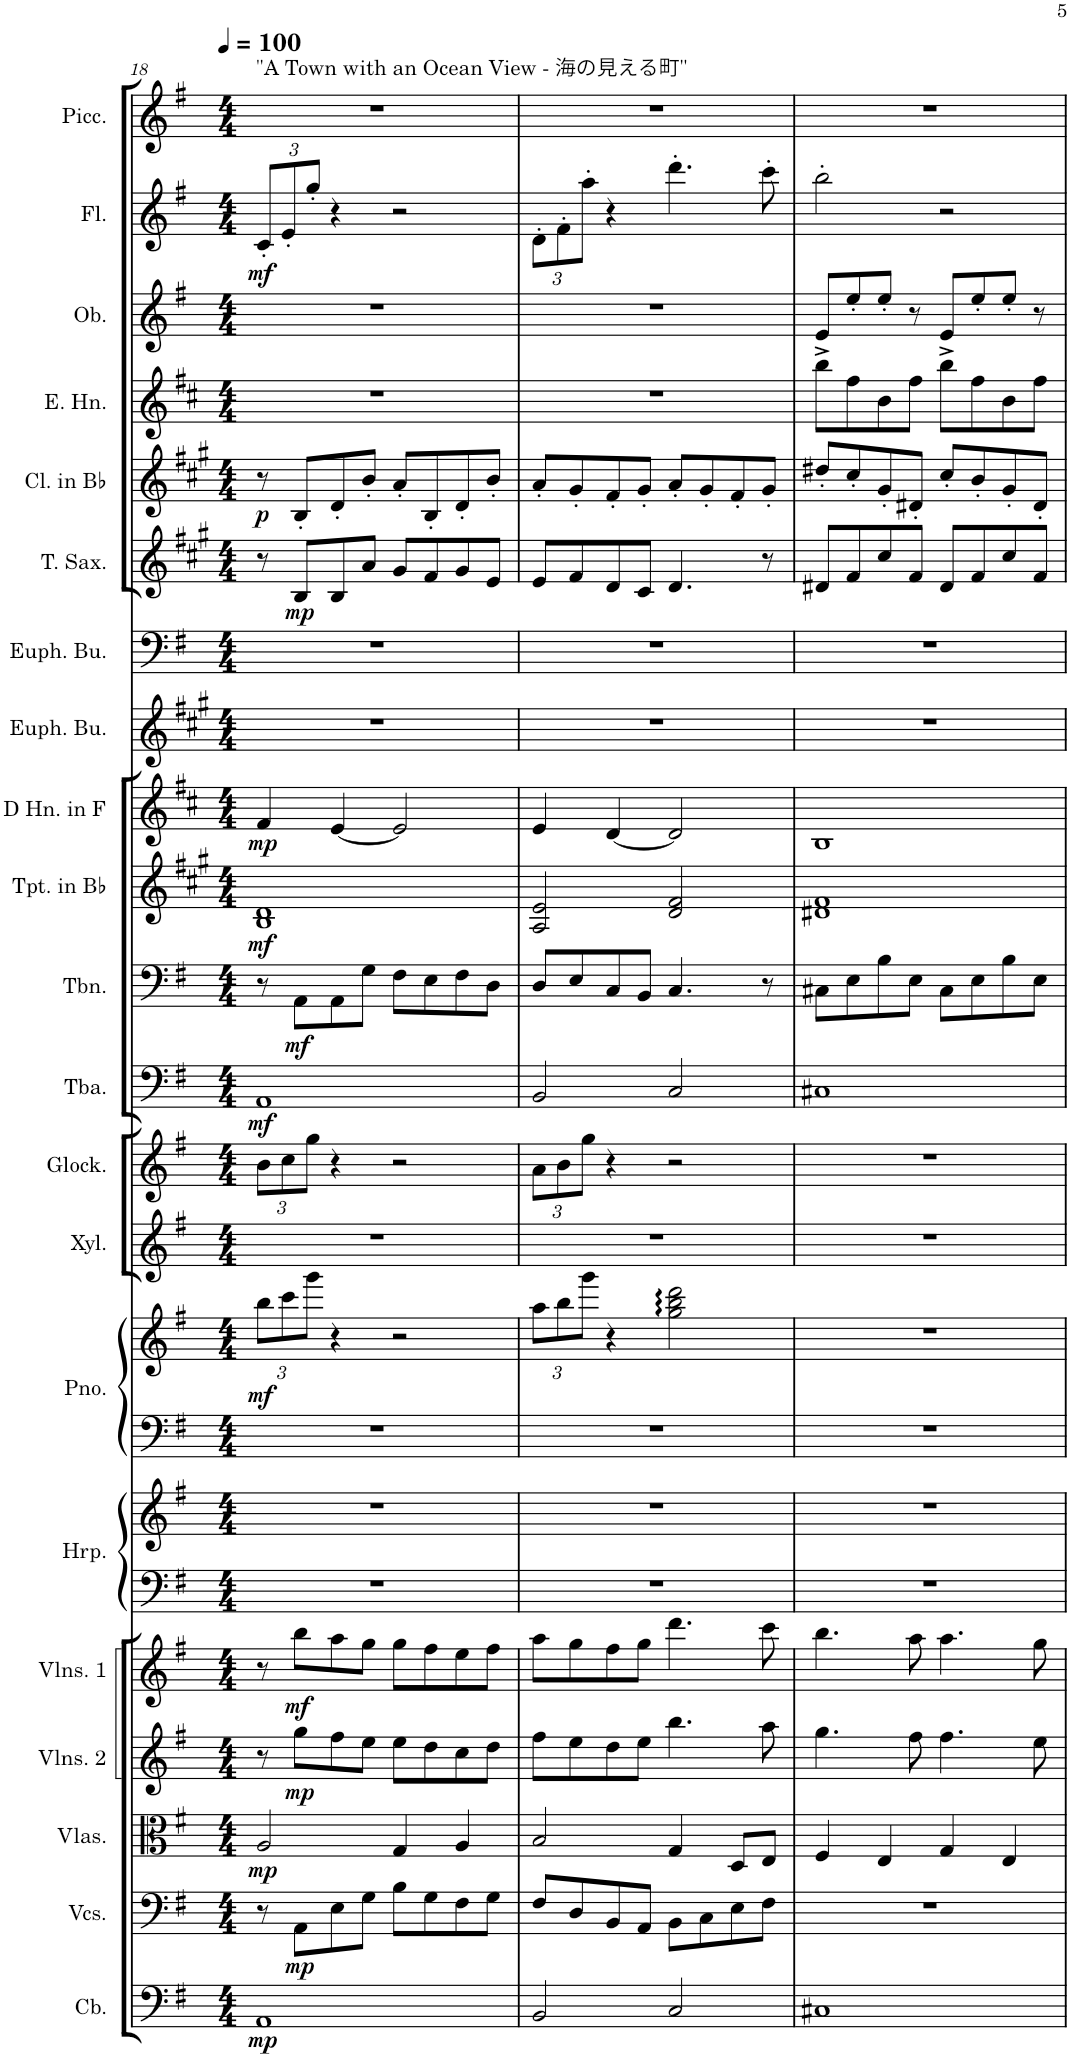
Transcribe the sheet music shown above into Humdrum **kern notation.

**kern	**dynam	**kern	**dynam	**kern	**dynam	**kern	**dynam	**kern	**dynam	**kern	**kern	**kern	**kern	**dynam	**kern	**kern	**kern	**dynam	**kern	**dynam	**kern	**dynam	**kern	**dynam	**kern	**kern	**kern	**dynam	**kern	**dynam	**kern	**kern	**kern	**dynam	**kern
*part21	*part21	*part20	*part20	*part19	*part19	*part18	*part18	*part17	*part17	*part16	*part16	*part15	*part15	*part15	*part14	*part13	*part12	*part12	*part11	*part11	*part10	*part10	*part9	*part9	*part8	*part7	*part6	*part6	*part5	*part5	*part4	*part3	*part2	*part2	*part1
*staff23	*staff23	*staff22	*staff22	*staff21	*staff21	*staff20	*staff20	*staff19	*staff19	*staff18	*staff17	*staff16	*staff15	*staff15/16	*staff14	*staff13	*staff12	*staff12	*staff11	*staff11	*staff10	*staff10	*staff9	*staff9	*staff8	*staff7	*staff6	*staff6	*staff5	*staff5	*staff4	*staff3	*staff2	*staff2	*staff1
*I"Contrabass	*	*I"Violoncellos	*	*I"Violas	*	*I"Violins 2	*	*I"Violins 1	*	*I"Harp	*	*I"Grand Piano	*	*	*I"Xylophone	*I"Glockenspiel	*I"Tuba	*	*I"Trombone	*	*I"Trumpet in Bb	*	*I"Horn in F	*	*I"Euphonium	*I"Euphonium	*I"Tenor Saxophone	*	*I"Clarinet in Bb	*	*I"English Horn	*I"Oboe	*I"Flute	*	*I"Piccolo
*I'Cb.	*	*I'Vcs.	*	*I'Vlas.	*	*I'Vlns. 2	*	*I'Vlns. 1	*	*I'Hrp.	*	*I'Pno.	*	*	*I'Xyl.	*I'Glock.	*I'Tba.	*	*I'Tbn.	*	*I'Tpt. in Bb	*	*	*	*	*	*I'T. Sax.	*	*I'Cl. in Bb	*	*I'E. Hn.	*I'Ob.	*I'Fl.	*	*I'Picc.
!!LO:PB:g=z
*clefF4	*	*clefF4	*	*clefC3	*	*clefG2	*	*clefG2	*	*clefF4	*clefG2	*clefF4	*clefG2	*	*clefG2	*clefG2	*clefF4	*	*clefF4	*	*clefG2	*	*clefG2	*	*clefG2	*clefF4	*clefG2	*	*clefG2	*	*clefG2	*clefG2	*clefG2	*	*clefG2
*Trd7c12	*	*	*	*	*	*	*	*	*	*	*	*	*	*	*Trd-7c-12	*Trd-14c-24	*	*	*	*	*Trd1c2	*	*Trd4c7	*	*Trd8c14	*	*Trd8c14	*	*Trd1c2	*	*Trd4c7	*	*	*	*Trd-7c-12
*k[f#]	*	*k[f#]	*	*k[f#]	*	*k[f#]	*	*k[f#]	*	*k[f#]	*k[f#]	*k[f#]	*k[f#]	*	*k[f#]	*k[f#]	*k[f#]	*	*k[f#]	*	*k[f#c#g#]	*	*k[f#c#]	*	*k[f#c#g#]	*k[f#]	*k[f#c#g#]	*	*k[f#c#g#]	*	*k[f#c#]	*k[f#]	*k[f#]	*	*k[f#]
*M4/4	*	*M4/4	*	*M4/4	*	*M4/4	*	*M4/4	*	*M4/4	*M4/4	*M4/4	*M4/4	*	*M4/4	*M4/4	*M4/4	*	*M4/4	*	*M4/4	*	*M4/4	*	*M4/4	*M4/4	*M4/4	*	*M4/4	*	*M4/4	*M4/4	*M4/4	*	*M4/4
*MM100	*	*MM100	*	*MM100	*	*MM100	*	*MM100	*	*MM100	*MM100	*MM100	*MM100	*	*MM100	*MM100	*MM100	*	*MM100	*	*MM100	*	*MM100	*	*MM100	*MM100	*MM100	*	*MM100	*	*MM100	*MM100	*MM100	*	*MM100
*	*	*	*	*	*	*	*	*	*	*	*	*	*Xbrackettup	*	*	*Xbrackettup	*	*	*	*	*	*	*	*	*	*	*	*	*	*	*	*	*Xbrackettup	*	*
=18	=18	=18	=18	=18	=18	=18	=18	=18	=18	=18	=18	=18	=18	=18	=18	=18	=18	=18	=18	=18	=18	=18	=18	=18	=18	=18	=18	=18	=18	=18	=18	=18	=18	=18	=18
!	!	!	!	!	!	!	!	!	!	!	!	!	!	!	!	!	!	!	!	!	!	!	!	!	!	!	!	!	!	!	!	!	!	!	!LO:TX:a:t="A Town with an Ocean View - 海の見える町"
!	!LO:DY:b	!	!	!	!LO:DY:b	!	!	!	!	!	!	!	!	!LO:DY:b	!	!	!	!LO:DY:b	!	!	!	!LO:DY:b	!	!LO:DY:b	!	!	!	!	!	!LO:DY:b	!	!	!	!LO:DY:b	!
1AA	mp	8r	.	2A/	mp	8r	.	8r	.	1r	1r	1r	12bb\L	mf	1r	12b\L	1AA	mf	8r	.	1B 1d	mf	4f#/	mp	1r	1r	8r	.	8r	p	1r	1r	12c'/L	mf	1r
.	.	.	.	.	.	.	.	.	.	.	.	.	12ccc\	.	.	12cc\	.	.	.	.	.	.	.	.	.	.	.	.	.	.	.	.	12e'/	.	.
!	!	!	!LO:DY:b	!	!	!	!LO:DY:b	!	!LO:DY:b	!	!	!	!	!	!	!	!	!	!	!LO:DY:b	!	!	!	!	!	!	!	!LO:DY:b	!	!	!	!	!	!	!
.	.	8AA\L	mp	.	.	8gg\L	mp	8bb\L	mf	.	.	.	.	.	.	.	.	.	8AA\L	mf	.	.	.	.	.	.	8B/L	mp	8B'/L	.	.	.	.	.	.
.	.	.	.	.	.	.	.	.	.	.	.	.	12ggg\J	.	.	12gg\J	.	.	.	.	.	.	.	.	.	.	.	.	.	.	.	.	12gg'/J	.	.
.	.	8E\	.	.	.	8ff#\	.	8aa\	.	.	.	.	4r	.	.	4r	.	.	8AA\	.	.	.	[4e/	.	.	.	8B/	.	8d'/	.	.	.	4r	.	.
.	.	8G\J	.	.	.	8ee\J	.	8gg\J	.	.	.	.	.	.	.	.	.	.	8G\J	.	.	.	.	.	.	.	8a/J	.	8b'/J	.	.	.	.	.	.
.	.	8B\L	.	4G/	.	8ee\L	.	8gg\L	.	.	.	.	2r	.	.	2r	.	.	8F#\L	.	.	.	2e/]	.	.	.	8g#/L	.	8a'/L	.	.	.	2r	.	.
.	.	8G\	.	.	.	8dd\	.	8ff#\	.	.	.	.	.	.	.	.	.	.	8E\	.	.	.	.	.	.	.	8f#/	.	8B'/	.	.	.	.	.	.
.	.	8F#\	.	4A/	.	8cc\	.	8ee\	.	.	.	.	.	.	.	.	.	.	8F#\	.	.	.	.	.	.	.	8g#/	.	8d'/	.	.	.	.	.	.
.	.	8G\J	.	.	.	8dd\J	.	8ff#\J	.	.	.	.	.	.	.	.	.	.	8D\J	.	.	.	.	.	.	.	8e/J	.	8b'/J	.	.	.	.	.	.
=19	=19	=19	=19	=19	=19	=19	=19	=19	=19	=19	=19	=19	=19	=19	=19	=19	=19	=19	=19	=19	=19	=19	=19	=19	=19	=19	=19	=19	=19	=19	=19	=19	=19	=19	=19
2BB/	.	8F#/L	.	2B/	.	8ff#\L	.	8aa\L	.	1r	1r	1r	12aa\L	.	1r	12a\L	2BB/	.	8D/L	.	2A/ 2e/	.	4e/	.	1r	1r	8e/L	.	8a'/L	.	1r	1r	12d'\L	.	1r
.	.	.	.	.	.	.	.	.	.	.	.	.	12bb\	.	.	12b\	.	.	.	.	.	.	.	.	.	.	.	.	.	.	.	.	12f#'\	.	.
.	.	8D/	.	.	.	8ee\	.	8gg\	.	.	.	.	.	.	.	.	.	.	8E/	.	.	.	.	.	.	.	8f#/	.	8g#'/	.	.	.	.	.	.
.	.	.	.	.	.	.	.	.	.	.	.	.	12ggg\J	.	.	12gg\J	.	.	.	.	.	.	.	.	.	.	.	.	.	.	.	.	12aa'\J	.	.
.	.	8BB/	.	.	.	8dd\	.	8ff#\	.	.	.	.	4r	.	.	4r	.	.	8C/	.	.	.	[4d/	.	.	.	8d/	.	8f#'/	.	.	.	4r	.	.
.	.	8AA/J	.	.	.	8ee\J	.	8gg\J	.	.	.	.	.	.	.	.	.	.	8BB/J	.	.	.	.	.	.	.	8c#/J	.	8g#'/J	.	.	.	.	.	.
2C/	.	8BB\L	.	4G/	.	4.bb\	.	4.ddd\	.	.	.	.	2gg\ 2bb\ 2ddd\	.	.	2r	2C/	.	4.C/	.	2d/ 2f#/	.	2d/]	.	.	.	4.d/	.	8a'/L	.	.	.	4.ddd'\	.	.
.	.	8C\	.	.	.	.	.	.	.	.	.	.	.	.	.	.	.	.	.	.	.	.	.	.	.	.	.	.	8g#'/	.	.	.	.	.	.
.	.	8E\	.	8D/L	.	.	.	.	.	.	.	.	.	.	.	.	.	.	.	.	.	.	.	.	.	.	.	.	8f#'/	.	.	.	.	.	.
.	.	8F#\J	.	8E/J	.	8aa\	.	8ccc\	.	.	.	.	.	.	.	.	.	.	8r	.	.	.	.	.	.	.	8r	.	8g#'/J	.	.	.	8ccc'\	.	.
=20	=20	=20	=20	=20	=20	=20	=20	=20	=20	=20	=20	=20	=20	=20	=20	=20	=20	=20	=20	=20	=20	=20	=20	=20	=20	=20	=20	=20	=20	=20	=20	=20	=20	=20	=20
1C#X	.	1r	.	4F#/	.	4.gg\	.	4.bb\	.	1r	1r	1r	1r	.	1r	1r	1C#X	.	8C#X\L	.	1d#X 1f#	.	1B	.	1r	1r	8d#X/L	.	8dd#X'/L	.	8bb^\L	8e/L	2bb'\	.	1r
.	.	.	.	.	.	.	.	.	.	.	.	.	.	.	.	.	.	.	8E\	.	.	.	.	.	.	.	8f#/	.	8cc#'/	.	8ff#\	8ee'/	.	.	.
.	.	.	.	4E/	.	.	.	.	.	.	.	.	.	.	.	.	.	.	8B\	.	.	.	.	.	.	.	8cc#/	.	8g#'/	.	8b\	8ee'/J	.	.	.
.	.	.	.	.	.	8ff#\	.	8aa\	.	.	.	.	.	.	.	.	.	.	8E\J	.	.	.	.	.	.	.	8f#/J	.	8d#X'/J	.	8ff#\J	8r	.	.	.
.	.	.	.	4G/	.	4.ff#\	.	4.aa\	.	.	.	.	.	.	.	.	.	.	8C#\L	.	.	.	.	.	.	.	8d#/L	.	8cc#'/L	.	8bb^\L	8e/L	2r	.	.
.	.	.	.	.	.	.	.	.	.	.	.	.	.	.	.	.	.	.	8E\	.	.	.	.	.	.	.	8f#/	.	8b'/	.	8ff#\	8ee'/	.	.	.
.	.	.	.	4E/	.	.	.	.	.	.	.	.	.	.	.	.	.	.	8B\	.	.	.	.	.	.	.	8cc#/	.	8g#'/	.	8b\	8ee'/J	.	.	.
.	.	.	.	.	.	8ee\	.	8gg\	.	.	.	.	.	.	.	.	.	.	8E\J	.	.	.	.	.	.	.	8f#/J	.	8d#'/J	.	8ff#\J	8r	.	.	.
=	=	=	=	=	=	=	=	=	=	=	=	=	=	=	=	=	=	=	=	=	=	=	=	=	=	=	=	=	=	=	=	=	=	=	=
*-	*-	*-	*-	*-	*-	*-	*-	*-	*-	*-	*-	*-	*-	*-	*-	*-	*-	*-	*-	*-	*-	*-	*-	*-	*-	*-	*-	*-	*-	*-	*-	*-	*-	*-	*-
